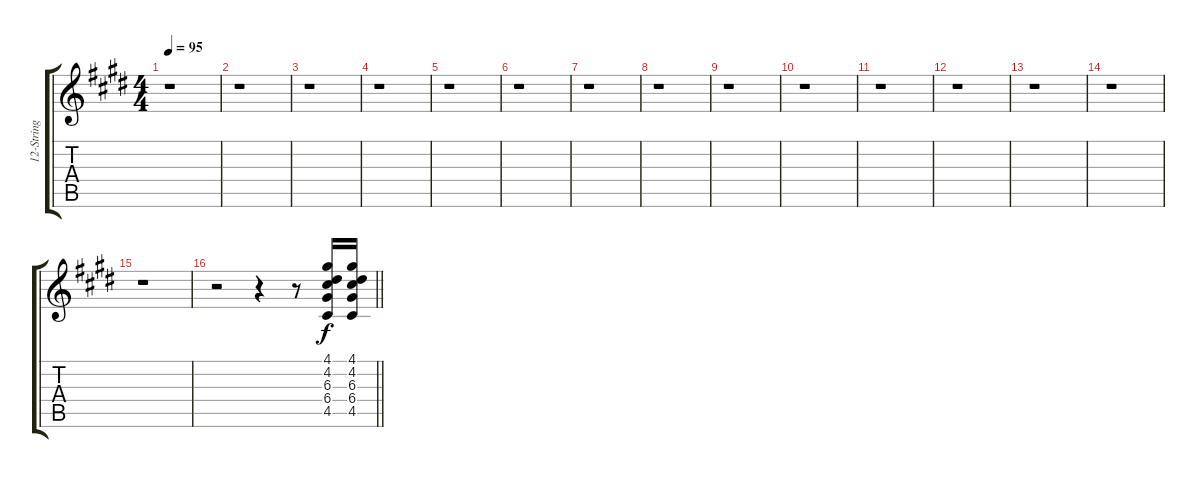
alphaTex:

\track ("12-String A. Guitar" "12-String ") {instrument acousticguitarsteel}
\staff {score tabs}
\tuning (E4 B3 G3 D3 A2 E2) {hide}
\ts (4 4)
\tempo 95
\clef g2
\ks e
r.1{dy f} |
r.1 |
r.1 |
r.1 |
r.1 |
r.1 |
r.1 |
r.1 |
r.1 |
r.1 |
r.1 |
r.1 |
r.1 |
r.1 |
r.1 |
\barLineRight lightlight
r.2 r.4 r.8 (4.1 4.2 6.3 6.4 4.5).16 (4.1 4.2 6.3 6.4 4.5).16
